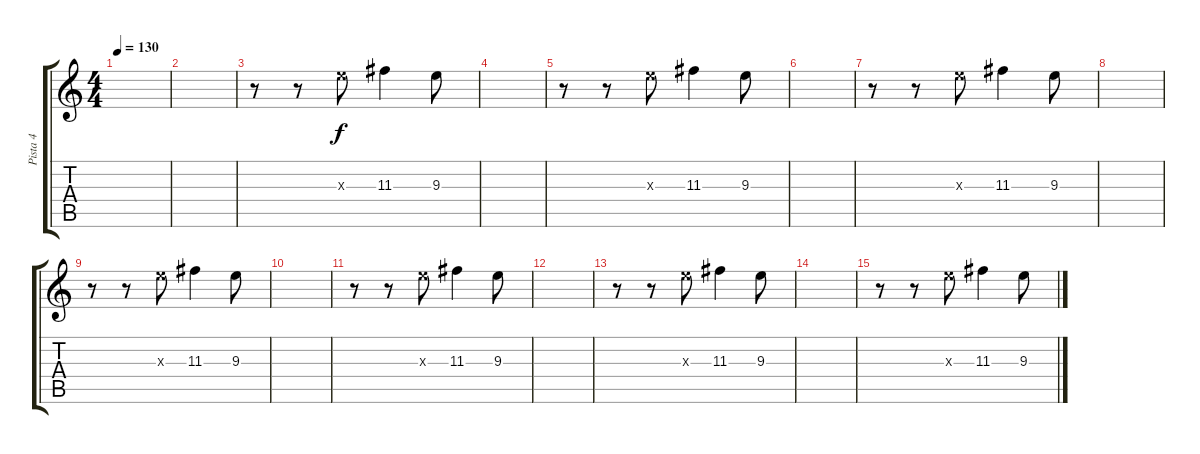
\track ("Pista 4" "Pista 4") {instrument electricguitarjazz}
\staff {score tabs}
\tuning (E4 B3 G3 D3 A2 E2) {hide}
\ts (4 4)
\tempo 130
\clef g2
\ks c
|
|
r.8 r.8 9.3{x}.8 11.3.4 9.3.8 |
|
r.8 r.8 9.3{x}.8 11.3.4 9.3.8 |
|
r.8 r.8 9.3{x}.8 11.3.4 9.3.8 |
|
r.8 r.8 9.3{x}.8 11.3.4 9.3.8 |
|
r.8 r.8 9.3{x}.8 11.3.4 9.3.8 |
|
r.8 r.8 9.3{x}.8 11.3.4 9.3.8 |
|
r.8 r.8 9.3{x}.8 11.3.4 9.3.8
